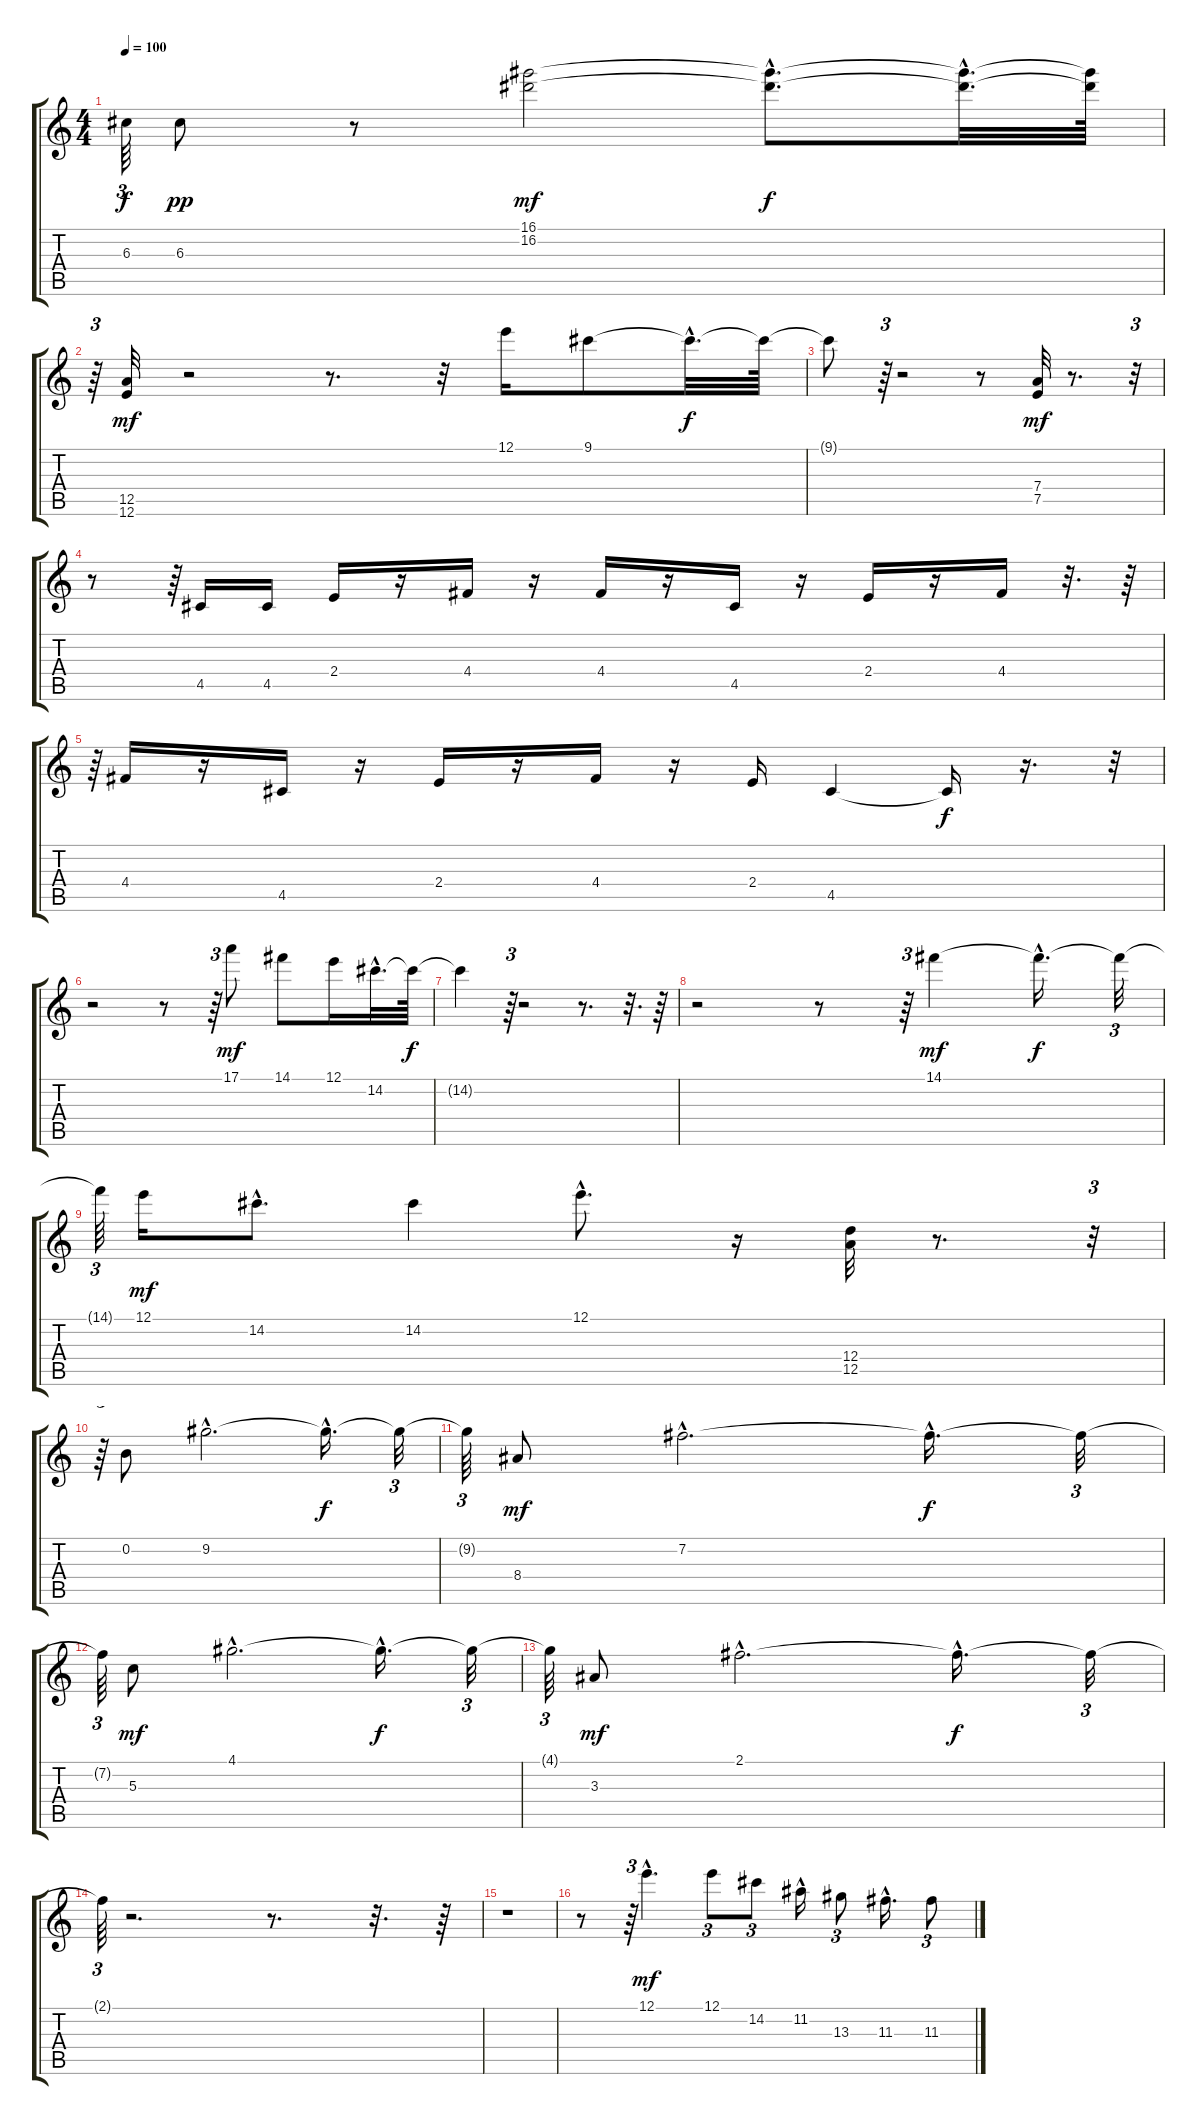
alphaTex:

\track "" {instrument distortionguitar}
\staff {score tabs}
\tuning (E4 B3 G3 D3 A2 E2) {hide}
\ts (4 4)
\tempo 100
\clef g2
\ks c
6.3{t}.64{tu (3 2) dy f} 6.3.8{dy pp} r.8 (16.1 16.2).2{dy mf} (16.1{hac t} 16.2{hac t}).8{d dy f} (16.1{hac t} 16.2{hac t}).32{d} (16.1{t} 16.2{t}).64 |
r.64{tu (3 2)} (12.5 12.6).32{dy mf} r.2 r.8{d} r.32 12.1.16 9.1.8 9.1{hac t}.32{d dy f} 9.1{t}.64 |
9.1{t}.8 r.64{tu (3 2)} r.2 r.8 (7.4 7.5).32{dy mf} r.8{d} r.32{tu (3 2)} |
r.8 r.64{tu (3 2)} 4.5.16 4.5.16 2.4.16 r.16 4.4.16 r.16 4.4.16 r.16 4.5.16 r.16 2.4.16 r.16 4.4.16 r.32{d} r.64 |
r.64{tu (3 2)} 4.4.16 r.16 4.5.16 r.16 2.4.16 r.16 4.4.16 r.16 2.4.16 4.5.4 4.5{t}.16{dy f} r.16{d} r.32{tu (3 2)} |
r.2 r.8 r.64{tu (3 2)} 17.1.8{dy mf} 14.1.8 12.1.16 14.2{hac}.32{d} 14.2{t}.64{dy f} |
14.2{t}.4 r.64{tu (3 2)} r.2 r.8{d} r.32{d} r.64 |
r.2 r.8 r.64{tu (3 2)} 14.1.4{dy mf} 14.1{hac t}.16{d dy f} 14.1{t}.32{tu (3 2)} |
14.1{t}.64{tu (3 2)} 12.1.16{dy mf} 14.2{hac}.8{d} 14.2.4 12.1{hac}.8{d} r.16 (12.4 12.5).32 r.8{d} r.32{tu (3 2)} |
r.64{tu (3 2)} 0.2.8 9.2{hac}.2{d} 9.2{hac t}.16{d dy f} 9.2{t}.32{tu (3 2)} |
9.2{t}.64{tu (3 2)} 8.4.8{dy mf} 7.2{hac}.2{d} 7.2{hac t}.16{d dy f} 7.2{t}.32{tu (3 2)} |
7.2{t}.64{tu (3 2)} 5.3.8{dy mf} 4.1{hac}.2{d} 4.1{hac t}.16{d dy f} 4.1{t}.32{tu (3 2)} |
4.1{t}.64{tu (3 2)} 3.3.8{dy mf} 2.1{hac}.2{d} 2.1{hac t}.16{d dy f} 2.1{t}.32{tu (3 2)} |
2.1{t}.64{tu (3 2)} r.2{d} r.8{d} r.32{d} r.64 |
r.1 |
r.8 r.64{tu (3 2)} 12.1{hac}.4{d dy mf} 12.1.8{tu (3 2)} 14.2.8{tu (3 2)} 11.2{hac}.16 13.3.8{tu (3 2)} 11.3{hac}.16{d} 11.3.8{tu (3 2)}
